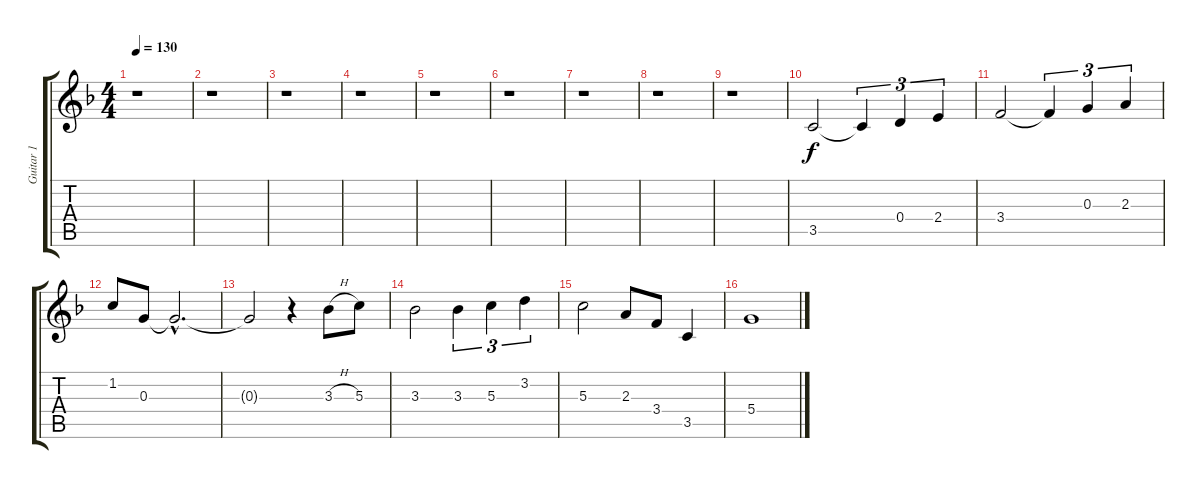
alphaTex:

\track ("Guitar 1" "Guitar 1") {instrument electricguitarclean}
\staff {score tabs}
\tuning (E4 B3 G3 D3 A2 E2) {hide}
\ts (4 4)
\tempo 130
\clef g2
\ks f
r.1{dy f instrument electricguitarclean} |
r.1 |
r.1 |
r.1 |
r.1 |
r.1 |
r.1 |
r.1 |
r.1 |
3.5.2 3.5{t}.4{tu (3 2)} 0.4.4{tu (3 2)} 2.4.4{tu (3 2)} |
3.4.2 3.4{t}.4{tu (3 2)} 0.3.4{tu (3 2)} 2.3.4{tu (3 2)} |
1.2.8 0.3.8 0.3{hac t}.2{d} |
0.3{t}.2 r.4 3.3{h}.8 5.3.8 |
3.3.2 3.3.4{tu (3 2)} 5.3.4{tu (3 2)} 3.2.4{tu (3 2)} |
5.3.2 2.3.8 3.4.8 3.5.4 |
5.4.1
